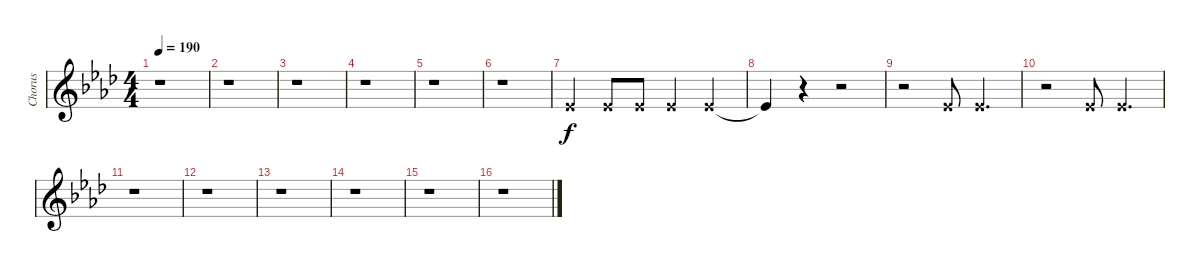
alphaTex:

\track ("Chorus" "Chorus") {instrument lead6voice}
\staff {score}
\tuning (E4 B3 G3 D3 A2 E2) {hide}
\ts (4 4)
\tempo 190
\clef g2
\ks ab
r.1{dy f} |
r.1 |
r.1 |
r.1 |
r.1 |
r.1 |
4.2{x}.4 4.2{x}.8 4.2{x}.8 4.2{x}.4 4.2{x}.4 |
4.2{t}.4 r.4 r.2 |
r.2 4.2{x}.8 4.2{x}.4{d} |
r.2 4.2{x}.8 4.2{x}.4{d} |
r.1 |
r.1 |
r.1 |
r.1 |
r.1 |
r.1
